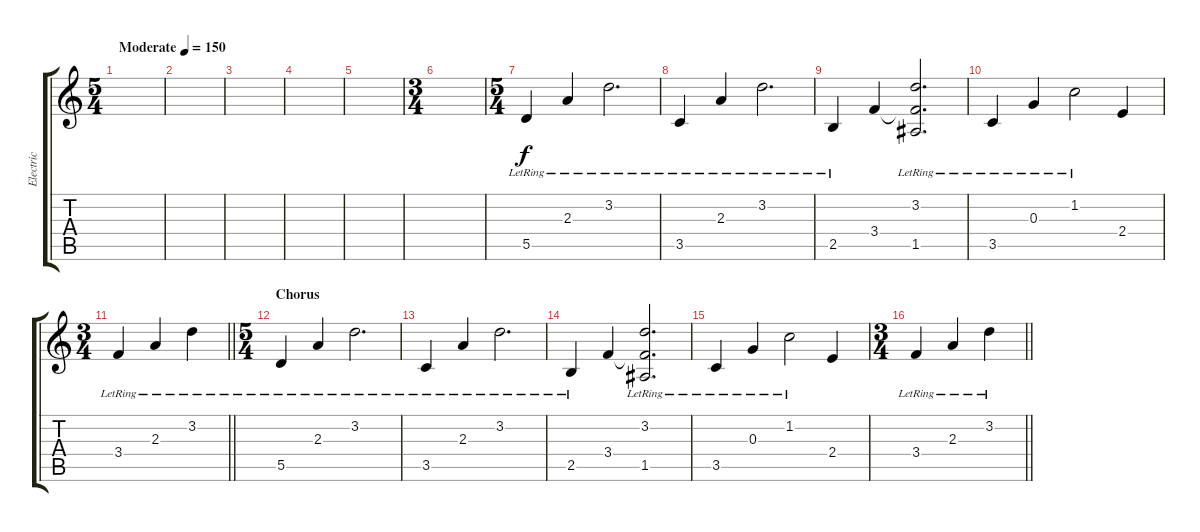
\track ("Electric" "Electric") {instrument overdrivenguitar}
\staff {score tabs}
\tuning (E4 B3 G3 D3 A2 E2) {hide}
\ts (5 4)
\tempo (150 "Moderate")
\clef g2
\ks c
|
|
|
|
|
\ts (3 4)
|
\ts (5 4)
5.5{lr}.4 2.3{lr}.4 3.2{lr}.2{d} |
3.5{lr}.4 2.3{lr}.4 3.2{lr}.2{d} |
2.5{lr}.4 3.4.4 (3.2{lr} 3.4{t} 1.5{lr}).2{d} |
3.5{lr}.4 0.3{lr}.4 1.2{lr}.2 2.4.4 |
\ts (3 4)
\barLineRight lightlight
3.4{lr}.4 2.3{lr}.4 3.2{lr}.4 |
\ts (5 4)
\section ("" "Chorus")
5.5{lr}.4 2.3{lr}.4 3.2{lr}.2{d} |
3.5{lr}.4 2.3{lr}.4 3.2{lr}.2{d} |
2.5{lr}.4 3.4.4 (3.2{lr} 3.4{t} 1.5{lr}).2{d} |
3.5{lr}.4 0.3{lr}.4 1.2{lr}.2 2.4.4 |
\ts (3 4)
\barLineRight lightlight
3.4{lr}.4 2.3{lr}.4 3.2{lr}.4
